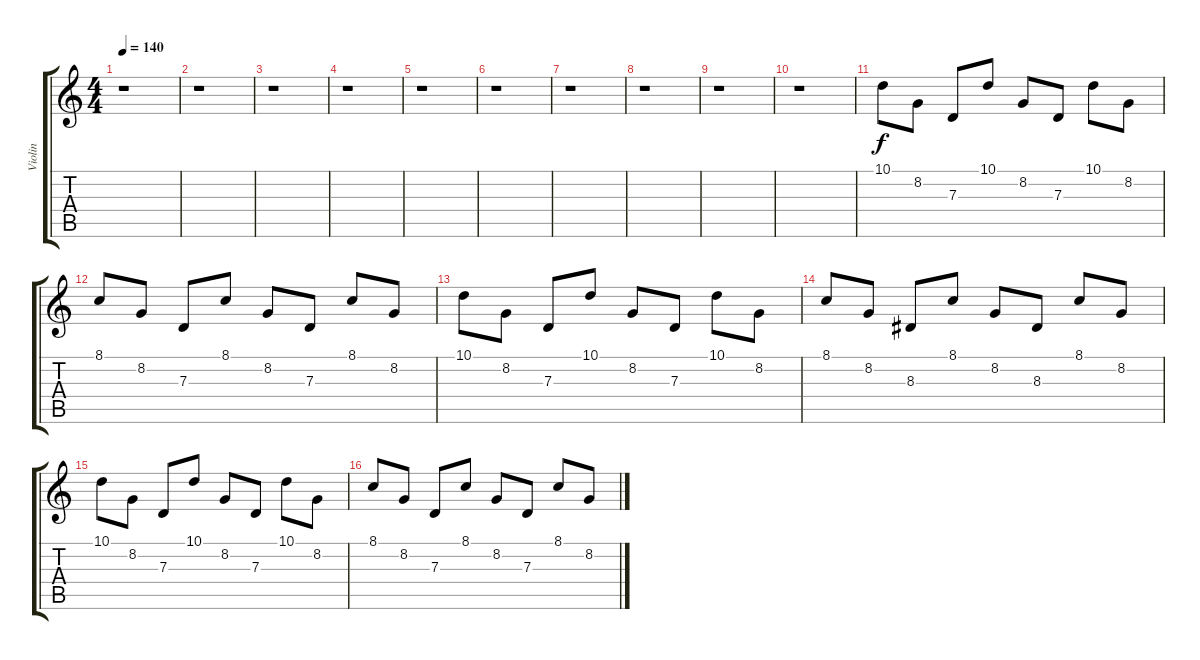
\track ("Violin" "Violin") {instrument violin}
\staff {score tabs}
\tuning (E4 B3 G3 D3 A2 D2) {hide}
\ts (4 4)
\tempo 140
\clef g2
\ks c
r.1{dy fff} |
r.1 |
r.1 |
r.1 |
r.1 |
r.1 |
r.1 |
r.1 |
r.1 |
r.1 |
10.1.8{dy f volume 12 instrument fx4atmosphere} 8.2.8 7.3.8 10.1.8 8.2.8 7.3.8 10.1.8 8.2.8 |
8.1.8 8.2.8 7.3.8 8.1.8 8.2.8 7.3.8 8.1.8 8.2.8 |
10.1.8 8.2.8 7.3.8 10.1.8 8.2.8 7.3.8 10.1.8 8.2.8 |
8.1.8 8.2.8 8.3.8 8.1.8 8.2.8 8.3.8 8.1.8 8.2.8 |
10.1.8 8.2.8 7.3.8 10.1.8 8.2.8 7.3.8 10.1.8 8.2.8 |
8.1.8 8.2.8 7.3.8 8.1.8 8.2.8 7.3.8 8.1.8 8.2.8
